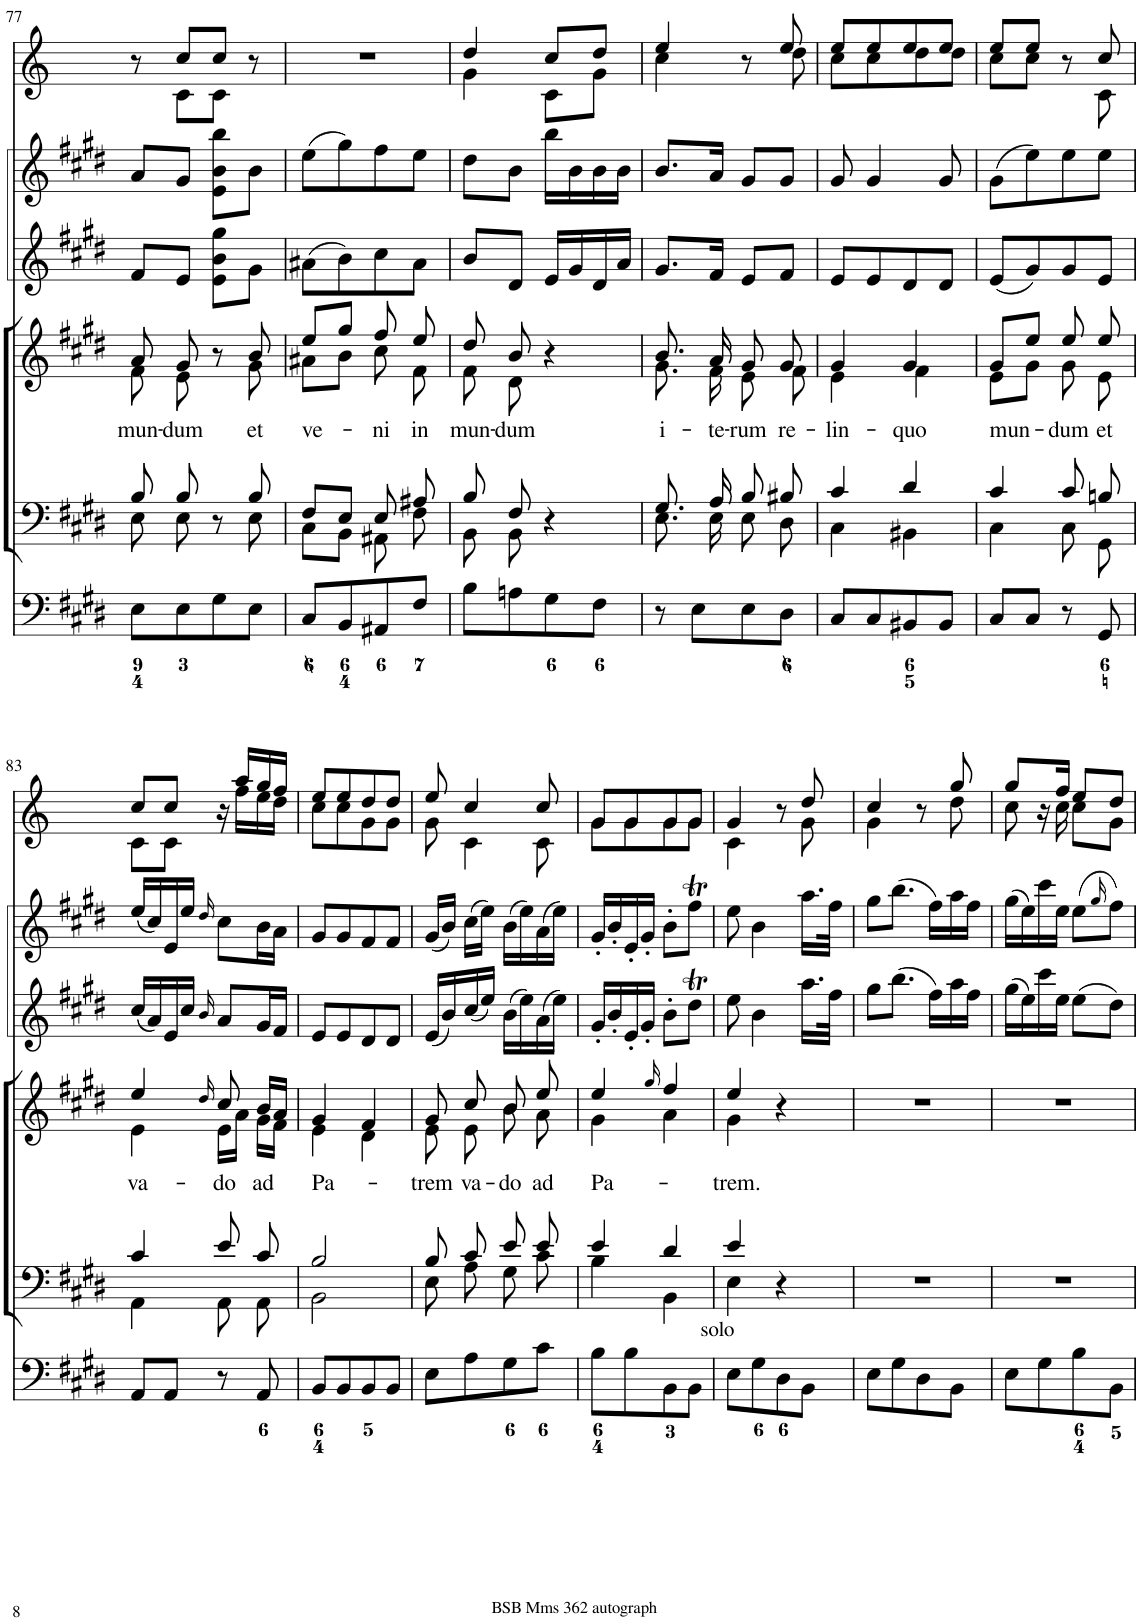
**kern	**kern	**kern	**text	**kern	**kern	**kern
*part6	*part5	*part4	*part4	*part3	*part2	*part1
*staff6	*staff5	*staff4	*staff4	*staff3	*staff2	*staff1
*I"Organ	*I"Voice	*I"Voice	*	*I"Violin	*I"Violini	*I"Corni in E
*	*	*	*	*I'Vln	*I'Vln	*
!!LO:PB:g=z
*clefF4	*clefF4	*clefG2	*	*clefG2	*clefG2	*clefG2
*	*	*	*	*	*	*Trd5c8
*k[f#c#g#d#]	*k[f#c#g#d#]	*k[f#c#g#d#]	*	*k[f#c#g#d#]	*k[f#c#g#d#]	*k[]
*M2/4	*M2/4	*M2/4	*	*M2/4	*M2/4	*M2/4
=77	=77	=77	=77	=77	=77	=77
*	*^	*	*	*	*	*
!	!	!	!	!LO:LY:b	!	!	!
*	*	*	*^	*	*	*	*^
8E\L	8B/	8E\	8a/	8f#\	mun-	8f#/L	8a/L	8r	8ryy
!	!	!	!	!	!LO:LY:b	!	!	!	!
8E\	8B/	8E\	8g#/	8e\	-dum	8e/J	8g#/J	8cc/L	8c\L
8G#\	8r	8ryy	8r	8ryy	.	8e\ 8b\ 8gg#\L	8e\ 8b\ 8bb\L	8cc/J	8c\J
!	!	!	!	!	!LO:LY:b	!	!	!	!
8E\J	8B/	8E\	8b/	8g#\	et	8g#\J	8b\J	8r	8ryy
=78	=78	=78	=78	=78	=78	=78	=78	=78	=78
!	!	!	!	!	!LO:LY:b	!	!	!	!
*	*	*	*	*	*	*	*	*v	*v
8C#/L	8F#/L	8C#\L	8ee/L	8a#X\L	ve-	(8a#X\L	(8ee\L	2r
8BB/	8E/J	8BB\J	8gg#/J	8b\J	.	8b\)	8gg#\)	.
!	!	!	!	!	!LO:LY:b	!	!	!
8AA#X/	8E/	8AA#X\	8ff#/	8cc#\	-ni	8cc#\	8ff#\	.
!	!	!	!	!	!LO:LY:b	!	!	!
8F#/J	8A#X/	8F#\	8ee/	8f#\	in	8a#\J	8ee\J	.
=79	=79	=79	=79	=79	=79	=79	=79	=79
!	!	!	!	!	!LO:LY:b	!	!	!
*	*	*	*	*	*	*	*	*^
8B\L	8B/	8BB\	8dd#/	8f#\	mun-	8b/L	8dd#\L	4dd/	4g\
!	!	!	!	!	!LO:LY:b	!	!	!	!
8An\	8F#/	8BB\	8b/	8d#\	-dum	8d#/J	8b\J	.	.
8G#\	4r	4ryy	4r	4ryy	.	16e/LL	16bb\LL	8cc/L	8c\L
.	.	.	.	.	.	16g#/	16b\	.	.
8F#\J	.	.	.	.	.	16d#/	16b\	8dd/J	8g\J
.	.	.	.	.	.	16a/JJ	16b\JJ	.	.
=80	=80	=80	=80	=80	=80	=80	=80	=80	=80
!	!	!	!	!	!LO:LY:b	!	!	!	!
8r	8.G#/	8.E\	8.b/	8.g#\	i-	8.g#/L	8.b/L	4ee/	4cc\
8E\L	.	.	.	.	.	.	.	.	.
!	!	!	!	!	!LO:LY:b	!	!	!	!
.	16A/	16E\	16a/	16f#\	-te-	16f#/Jk	16a/Jk	.	.
!	!	!	!	!	!LO:LY:b	!	!	!	!
8E\	8B/	8E\	8g#/	8e\	-rum	8e/L	8g#/L	8r	8ryy
!	!	!	!	!	!LO:LY:b	!	!	!	!
8D#\J	8B#X/	8D#\	8g#/	8f#\	re-	8f#/J	8g#/J	8ee/	8dd\
=81	=81	=81	=81	=81	=81	=81	=81	=81	=81
!	!	!	!	!	!LO:LY:b	!	!	!	!
8C#/L	4c#/	4C#\	4g#/	4e\	-lin-	8e/L	8g#/	8ee/L	8cc\L
8C#/	.	.	.	.	.	8e/	4g#/	8ee/	8cc\
!	!	!	!	!	!LO:LY:b	!	!	!	!
8BB#X/	4d#/	4BB#X\	4g#/	4f#\	-quo	8d#/	.	8ee/	8dd\
8BB#/J	.	.	.	.	.	8d#/J	8g#/	8ee/J	8dd\J
=82	=82	=82	=82	=82	=82	=82	=82	=82	=82
!	!	!	!	!	!LO:LY:b	!	!	!	!
8C#/L	4c#/	4C#\	8g#/L	8e\L	mun-	(8e/L	(8g#\L	8ee/L	8cc\L
8C#/J	.	.	8ee/J	8g#\J	.	8g#/)	8ee\)	8ee/J	8cc\J
!	!	!	!	!	!LO:LY:b	!	!	!	!
8r	8c#/	8C#\	8ee/	8g#\	-dum	8g#/	8ee\	8r	8ryy
!	!	!	!	!	!LO:LY:b	!	!	!	!
8GG#/	8Bn/	8GG#\	8ee/	8e\	et	8e/J	8ee\J	8cc/	8c\
!!LO:LB:g=z	!!
=83	=83	=83	=83	=83	=83	=83	=83	=83	=83
!	!	!	!	!	!LO:LY:b	!	!	!	!
8AA/L	4c#/	4AA\	4ee/	4e\	va-	(16cc#/LL	(16ee/LL	8cc/L	8c\L
.	.	.	.	.	.	16a/)	16cc#/)	.	.
8AA/J	.	.	.	.	.	16e/	16e/	8cc/J	8c\J
.	.	.	.	.	.	16cc#/JJ	16ee/JJ	.	.
.	.	.	16qdd#/	.	.	16qb/	16qdd#/	.	.
!	!	!	!	!	!LO:LY:b	!	!	!	!
8r	8e/	8AA\	8cc#/	16e\LL	-do	8a/L	8cc#\L	16r	16ryy
.	.	.	.	16a\JJ	.	.	.	16aa/LL	16ff\LL
!	!	!	!	!	!LO:LY:b	!	!	!	!
8AA/	8c#/	8AA\	16b/LL	16g#\LL	ad	16g#/L	16b\L	16gg/	16ee\
.	.	.	16a/JJ	16f#\JJ	.	16f#/JJ	16a\JJ	16ff/JJ	16dd\JJ
=84	=84	=84	=84	=84	=84	=84	=84	=84	=84
!	!	!	!	!	!LO:LY:b	!	!	!	!
8BB/L	2B/	2BB\	4g#/	4e\	Pa-	8e/L	8g#/L	8ee/L	8cc\L
8BB/	.	.	.	.	.	8e/	8g#/	8ee/	8cc\
8BB/	.	.	4f#/	4d#\	.	8d#/	8f#/	8dd/	8g\
8BB/J	.	.	.	.	.	8d#/J	8f#/J	8dd/J	8g\J
=85	=85	=85	=85	=85	=85	=85	=85	=85	=85
!	!	!	!	!	!LO:LY:b	!	!	!	!
8E\L	8B/	8E\	8g#/	8e\	-trem	(16e/LL	(16g#/LL	8ee/	8g\
.	.	.	.	.	.	16b/)	16b/JJ)	.	.
!	!	!	!	!	!LO:LY:b	!	!	!	!
8A\	8c#/	8A\	8cc#/	8e\	va-	(16cc#/	(16cc#\LL	4cc/	4c\
.	.	.	.	.	.	16ee/JJ)	16ee\JJ)	.	.
!	!	!	!	!	!LO:LY:b	!	!	!	!
8G#\	8e/	8G#\	8b/	8b\	-do	(16b\LL	(16b\LL	.	.
.	.	.	.	.	.	16ee\)	16ee\)	.	.
!	!	!	!	!	!LO:LY:b	!	!	!	!
8c#\J	8e/	8c#\	8ee/	8a\	ad	(16a\	(16a\	8cc/	8c\
.	.	.	.	.	.	16ee\JJ)	16ee\JJ)	.	.
=86	=86	=86	=86	=86	=86	=86	=86	=86	=86
!	!	!	!	!	!LO:LY:b	!	!	!	!
8B\L	4e/	4B\	4ee/	4g#\	Pa-	16g#'/LL	16g#'/LL	8g/L	8g\L
.	.	.	.	.	.	16b'/	16b'/	.	.
8B\	.	.	.	.	.	16e'/	16e'/	8g/	8g\
.	.	.	.	.	.	16g#'/JJ	16g#'/JJ	.	.
.	.	.	16qgg#/	.	.	.	.	.	.
8BB\	4d#/	4BB\	4ff#/	4a\	.	8b'\L	8b'\L	8g/	8g\
8BB\J	.	.	.	.	.	8dd#t\J	8ff#T\J	8g/J	8g\J
=87	=87	=87	=87	=87	=87	=87	=87	=87	=87
!LO:TX:a:t=solo	!	!	!	!	!	!	!	!	!
!	!	!	!	!	!LO:LY:b	!	!	!	!
8E\L	4e/	4E\	4ee/	4g#\	-trem.	8ee\	8ee\	4g/	4c\
8G#\	.	.	.	.	.	4b\	4b\	.	.
8D#\	4r	4ryy	4r	4ryy	.	.	.	8r	8ryy
8BB\J	.	.	.	.	.	16.aa\LL	16.aa\LL	8dd/	8g\
.	.	.	.	.	.	32ff#\JJk	32ff#\JJk	.	.
*	*v	*v	*	*	*	*	*	*	*
*	*	*v	*v	*	*	*	*	*
=88	=88	=88	=88	=88	=88	=88	=88
8E\L	2r	2r	.	8gg#\L	8gg#\L	4cc/	4g\
8G#\	.	.	.	(8.bb\J	(8.bb\J	.	.
8D#\	.	.	.	.	.	8r	8ryy
.	.	.	.	16ff#\LL)	16ff#\LL)	.	.
8BB\J	.	.	.	16aa\	16aa\	8gg/	8dd\
.	.	.	.	16ff#\JJ	16ff#\JJ	.	.
=89	=89	=89	=89	=89	=89	=89	=89
8E\L	2r	2r	.	(16gg#\LL	(16gg#\LL	8gg/L	8cc\
.	.	.	.	16ee\)	16ee\)	.	.
8G#\	.	.	.	16ccc#\	16ccc#\	16r	16ryy
.	.	.	.	16ee\JJ	16ee\JJ	16ff/JJ	16cc\
8B\	.	.	.	(8ee\L	(8ee\L	8ee/L	8cc\L
.	.	.	.	.	16qgg#/	.	.
8BB\J	.	.	.	8dd#\J)	8ff#\J)	8dd/J	8g\J
*	*	*	*	*	*	*v	*v
=	=	=	=	=	=	=
*-	*-	*-	*-	*-	*-	*-
